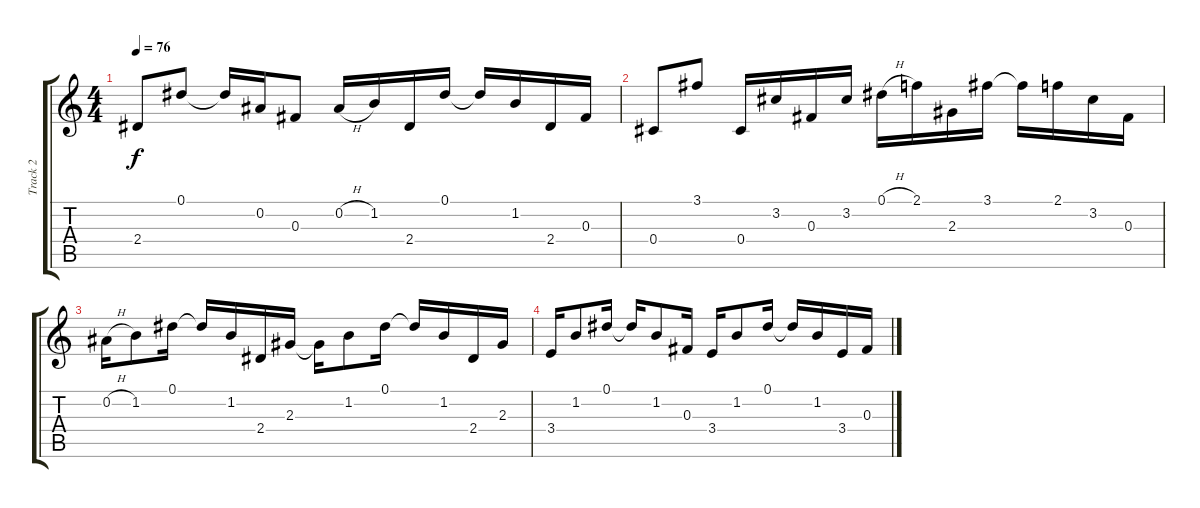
\track ("Track 2" "Track 2") {instrument distortionguitar bank 3}
\staff {score tabs}
\tuning (Eb4 Bb3 Gb3 Db3 Ab2 Eb2) {hide}
\ts (4 4)
\tempo 76
\clef g2
\ks c
2.4.8{dy f} 0.1.8 0.1{t}.16 0.2.16 0.3.8 0.2{h}.16 1.2.16 2.4.16 0.1.16 0.1{t}.16 1.2.16 2.4.16 0.3.16 |
0.4.8 3.1.8 0.4.16 3.2.16 0.3.16 3.2.16 0.1{h}.16 2.1.16 2.3.16 3.1.16 3.1{t}.16 2.1.16 3.2.16 0.3.16 |
0.2{h}.16 1.2.8 0.1.16 0.1{t}.16 1.2.16 2.4.16 2.3.16 2.3{t}.16 1.2.8 0.1.16 0.1{t}.16 1.2.16 2.4.16 2.3.16 |
3.4.16 1.2.8 0.1.16 0.1{t}.16 1.2.8 0.3.16 3.4.16 1.2.8 0.1.16 0.1{t}.16 1.2.16 3.4.16 0.3.16
